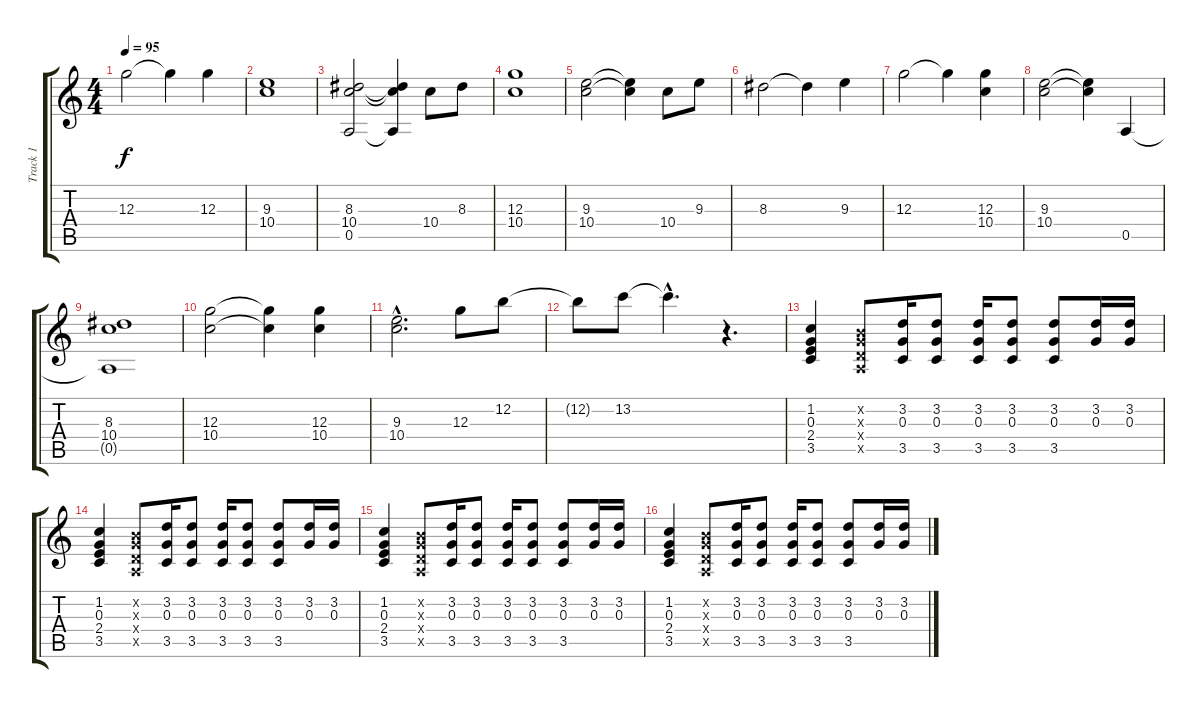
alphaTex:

\track ("Track 1" "Track 1") {instrument electricguitarjazz}
\staff {score tabs}
\tuning (E4 B3 G3 D3 A2 E2) {hide}
\ts (4 4)
\tempo 95
\clef g2
\ks c
12.3.2{dy f volume 12 instrument electricguitarjazz} 12.3{t}.4 12.3.4 |
(9.3 10.4).1 |
(8.3 10.4 0.5).2 (8.3{t} 10.4{t} 0.5{t}).4 10.4.8 8.3.8 |
(12.3 10.4).1 |
(9.3 10.4).2 (9.3{t} 10.4{t}).4 10.4.8 9.3.8 |
8.3.2 8.3{t}.4 9.3.4 |
12.3.2 12.3{t}.4 (12.3 10.4).4 |
(9.3 10.4).2 (9.3{t} 10.4{t}).4 0.5.4 |
(8.3 10.4 0.5{t}).1 |
(12.3 10.4).2 (12.3{t} 10.4{t}).4 (12.3 10.4).4 |
(9.3{hac} 10.4{hac}).2{d} 12.3.8 12.2.8 |
12.2{t}.8 13.2.8 13.2{hac t}.4{d} r.4{d} |
(1.2 0.3 2.4 3.5).4 (0.2{x} 0.3{x} 0.4{x} 0.5{x}).8 (3.2 0.3 3.5).16 (3.2 0.3 3.5).8 (3.2 0.3 3.5).16 (3.2 0.3 3.5).8 (3.2 0.3 3.5).8 (3.2 0.3).16 (3.2 0.3).16 |
(1.2 0.3 2.4 3.5).4 (0.2{x} 0.3{x} 0.4{x} 0.5{x}).8 (3.2 0.3 3.5).16 (3.2 0.3 3.5).8 (3.2 0.3 3.5).16 (3.2 0.3 3.5).8 (3.2 0.3 3.5).8 (3.2 0.3).16 (3.2 0.3).16 |
(1.2 0.3 2.4 3.5).4 (0.2{x} 0.3{x} 0.4{x} 0.5{x}).8 (3.2 0.3 3.5).16 (3.2 0.3 3.5).8 (3.2 0.3 3.5).16 (3.2 0.3 3.5).8 (3.2 0.3 3.5).8 (3.2 0.3).16 (3.2 0.3).16 |
(1.2 0.3 2.4 3.5).4 (0.2{x} 0.3{x} 0.4{x} 0.5{x}).8 (3.2 0.3 3.5).16 (3.2 0.3 3.5).8 (3.2 0.3 3.5).16 (3.2 0.3 3.5).8 (3.2 0.3 3.5).8 (3.2 0.3).16 (3.2 0.3).16
